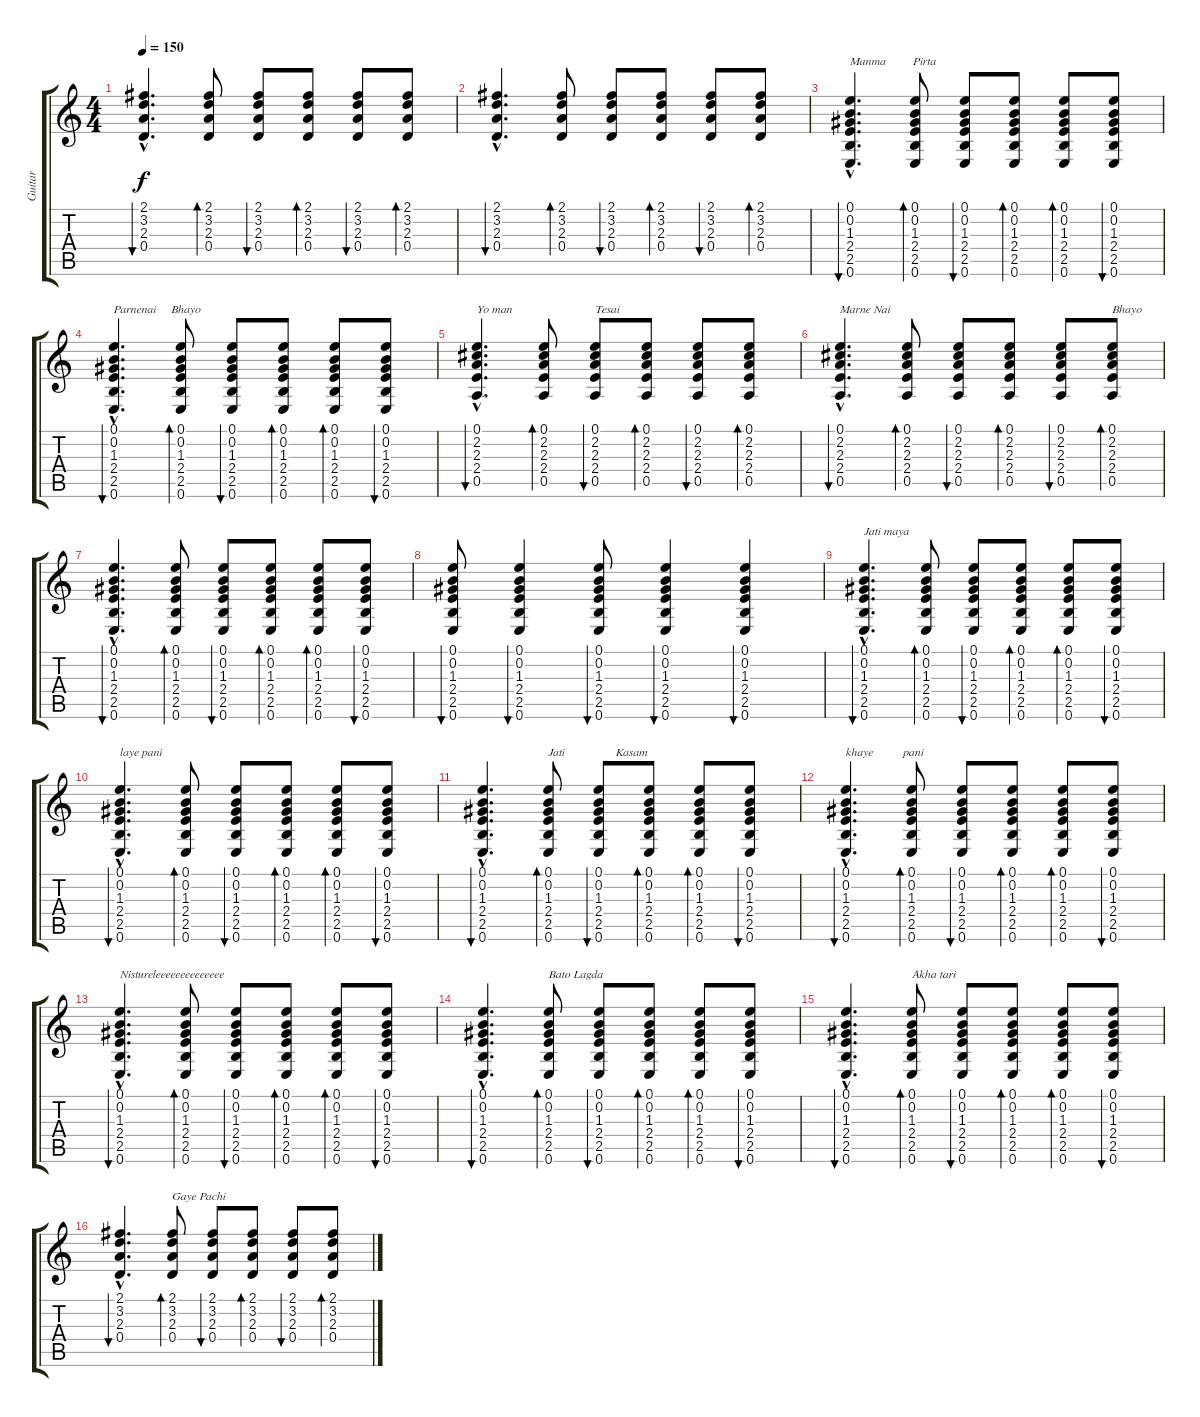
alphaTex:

\track ("Guitar" "Guitar") {instrument acousticguitarnylon}
\staff {score tabs}
\tuning (E4 B3 G3 D3 A2 E2) {hide}
\ts (4 4)
\tempo 150
\clef g2
\ks c
(2.1{hac} 3.2{hac} 2.3{hac} 0.4{hac}).4{d bu 30 dy f} (2.1 3.2 2.3 0.4).8{bd 30} (2.1 3.2 2.3 0.4).8{bu 30} (2.1 3.2 2.3 0.4).8{bd 30} (2.1 3.2 2.3 0.4).8{bu 30} (2.1 3.2 2.3 0.4).8{bd 30} |
(2.1{hac} 3.2{hac} 2.3{hac} 0.4{hac}).4{d bu 30} (2.1 3.2 2.3 0.4).8{bd 30} (2.1 3.2 2.3 0.4).8{bu 30} (2.1 3.2 2.3 0.4).8{bd 30} (2.1 3.2 2.3 0.4).8{bu 30} (2.1 3.2 2.3 0.4).8{bd 30} |
(0.1{hac} 0.2{hac} 1.3{hac} 2.4{hac} 2.5{hac} 0.6{hac}).4{d bu 120 txt "Manma         Pirta"} (0.1 0.2 1.3 2.4 2.5 0.6).8{bd 30} (0.1 0.2 1.3 2.4 2.5 0.6).8{bu 30} (0.1 0.2 1.3 2.4 2.5 0.6).8{bd 30} (0.1 0.2 1.3 2.4 2.5 0.6).8{bd 30} (0.1 0.2 1.3 2.4 2.5 0.6).8{bu 30} |
(0.1{hac} 0.2{hac} 1.3{hac} 2.4{hac} 2.5{hac} 0.6{hac}).4{d bu 120 txt "Parnenai     Bhayo"} (0.1 0.2 1.3 2.4 2.5 0.6).8{bd 30} (0.1 0.2 1.3 2.4 2.5 0.6).8{bu 30} (0.1 0.2 1.3 2.4 2.5 0.6).8{bd 30} (0.1 0.2 1.3 2.4 2.5 0.6).8{bd 30} (0.1 0.2 1.3 2.4 2.5 0.6).8{bu 30} |
(0.1{hac} 2.2{hac} 2.3{hac} 2.4{hac} 0.5{hac}).4{d bu 30 txt "Yo man "} (0.1 2.2 2.3 2.4 0.5).8{bd 30} (0.1 2.2 2.3 2.4 0.5).8{bu 30 txt "Tesai"} (0.1 2.2 2.3 2.4 0.5).8{bd 30} (0.1 2.2 2.3 2.4 0.5).8{bu 30} (0.1 2.2 2.3 2.4 0.5).8{bd 30} |
(0.1{hac} 2.2{hac} 2.3{hac} 2.4{hac} 0.5{hac}).4{d bu 30 txt "Marne Nai"} (0.1 2.2 2.3 2.4 0.5).8{bd 30} (0.1 2.2 2.3 2.4 0.5).8{bu 30} (0.1 2.2 2.3 2.4 0.5).8{bd 30} (0.1 2.2 2.3 2.4 0.5).8{bu 30} (0.1 2.2 2.3 2.4 0.5).8{bd 30 txt "Bhayo"} |
(0.1{hac} 0.2{hac} 1.3{hac} 2.4{hac} 2.5{hac} 0.6{hac}).4{d bu 120} (0.1 0.2 1.3 2.4 2.5 0.6).8{bd 30} (0.1 0.2 1.3 2.4 2.5 0.6).8{bu 30} (0.1 0.2 1.3 2.4 2.5 0.6).8{bd 30} (0.1 0.2 1.3 2.4 2.5 0.6).8{bd 30} (0.1 0.2 1.3 2.4 2.5 0.6).8{bu 30} |
(0.1 0.2 1.3 2.4 2.5 0.6).8{bu 30} (0.1 0.2 1.3 2.4 2.5 0.6).4{bu 30} (0.1 0.2 1.3 2.4 2.5 0.6).8{bu 30} (0.1 0.2 1.3 2.4 2.5 0.6).4{bu 30} (0.1 0.2 1.3 2.4 2.5 0.6).4{bu 30} |
(0.1{hac} 0.2{hac} 1.3{hac} 2.4{hac} 2.5{hac} 0.6{hac}).4{d bu 120 txt "Jati maya "} (0.1 0.2 1.3 2.4 2.5 0.6).8{bd 30} (0.1 0.2 1.3 2.4 2.5 0.6).8{bu 30} (0.1 0.2 1.3 2.4 2.5 0.6).8{bd 30} (0.1 0.2 1.3 2.4 2.5 0.6).8{bd 30} (0.1 0.2 1.3 2.4 2.5 0.6).8{bu 30} |
(0.1{hac} 0.2{hac} 1.3{hac} 2.4{hac} 2.5{hac} 0.6{hac}).4{d bu 120 txt "laye pani"} (0.1 0.2 1.3 2.4 2.5 0.6).8{bd 30} (0.1 0.2 1.3 2.4 2.5 0.6).8{bu 30} (0.1 0.2 1.3 2.4 2.5 0.6).8{bd 30} (0.1 0.2 1.3 2.4 2.5 0.6).8{bd 30} (0.1 0.2 1.3 2.4 2.5 0.6).8{bu 30} |
(0.1{hac} 0.2{hac} 1.3{hac} 2.4{hac} 2.5{hac} 0.6{hac}).4{d bu 120} (0.1 0.2 1.3 2.4 2.5 0.6).8{bd 30 txt "Jati                 Kasam"} (0.1 0.2 1.3 2.4 2.5 0.6).8{bu 30} (0.1 0.2 1.3 2.4 2.5 0.6).8{bd 30} (0.1 0.2 1.3 2.4 2.5 0.6).8{bd 30} (0.1 0.2 1.3 2.4 2.5 0.6).8{bu 30} |
(0.1{hac} 0.2{hac} 1.3{hac} 2.4{hac} 2.5{hac} 0.6{hac}).4{d bu 120 txt "khaye          pani"} (0.1 0.2 1.3 2.4 2.5 0.6).8{bd 30} (0.1 0.2 1.3 2.4 2.5 0.6).8{bu 30} (0.1 0.2 1.3 2.4 2.5 0.6).8{bd 30} (0.1 0.2 1.3 2.4 2.5 0.6).8{bd 30} (0.1 0.2 1.3 2.4 2.5 0.6).8{bu 30} |
(0.1{hac} 0.2{hac} 1.3{hac} 2.4{hac} 2.5{hac} 0.6{hac}).4{d bu 120 txt "Nistureleeeeeeeeeeeeee"} (0.1 0.2 1.3 2.4 2.5 0.6).8{bd 30} (0.1 0.2 1.3 2.4 2.5 0.6).8{bu 30} (0.1 0.2 1.3 2.4 2.5 0.6).8{bd 30} (0.1 0.2 1.3 2.4 2.5 0.6).8{bd 30} (0.1 0.2 1.3 2.4 2.5 0.6).8{bu 30} |
(0.1{hac} 0.2{hac} 1.3{hac} 2.4{hac} 2.5{hac} 0.6{hac}).4{d bu 120} (0.1 0.2 1.3 2.4 2.5 0.6).8{bd 30 txt "Bato Lagda"} (0.1 0.2 1.3 2.4 2.5 0.6).8{bu 30} (0.1 0.2 1.3 2.4 2.5 0.6).8{bd 30} (0.1 0.2 1.3 2.4 2.5 0.6).8{bd 30} (0.1 0.2 1.3 2.4 2.5 0.6).8{bu 30} |
(0.1{hac} 0.2{hac} 1.3{hac} 2.4{hac} 2.5{hac} 0.6{hac}).4{d bu 120} (0.1 0.2 1.3 2.4 2.5 0.6).8{bd 30 txt "Akha tari"} (0.1 0.2 1.3 2.4 2.5 0.6).8{bu 30} (0.1 0.2 1.3 2.4 2.5 0.6).8{bd 30} (0.1 0.2 1.3 2.4 2.5 0.6).8{bd 30} (0.1 0.2 1.3 2.4 2.5 0.6).8{bu 30} |
(2.1{hac} 3.2{hac} 2.3{hac} 0.4{hac}).4{d bu 30} (2.1 3.2 2.3 0.4).8{bd 30 txt "Gaye Pachi"} (2.1 3.2 2.3 0.4).8{bu 30} (2.1 3.2 2.3 0.4).8{bd 30} (2.1 3.2 2.3 0.4).8{bu 30} (2.1 3.2 2.3 0.4).8{bd 30}
